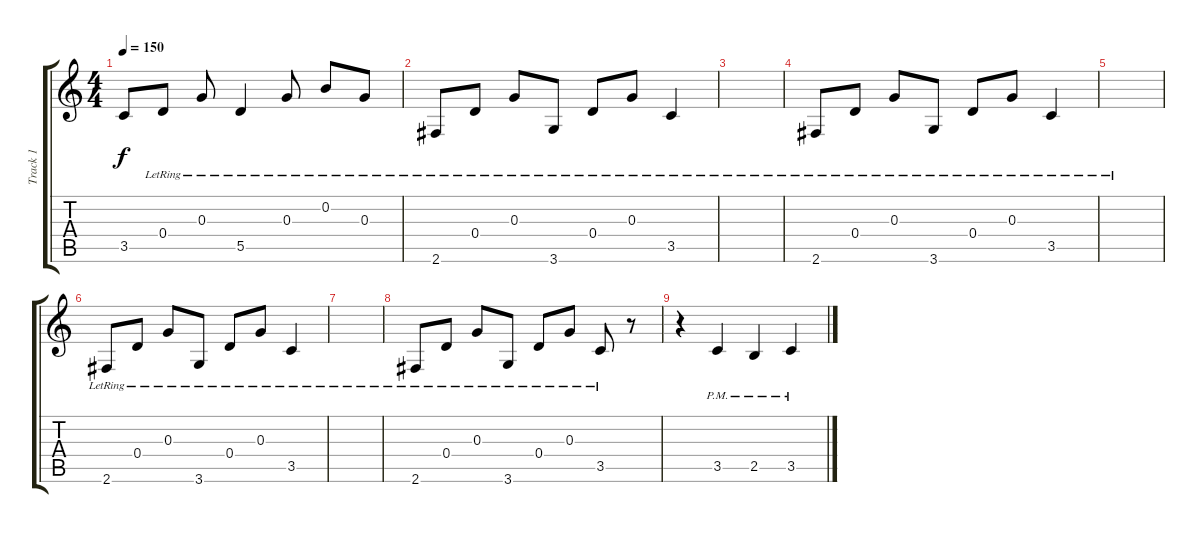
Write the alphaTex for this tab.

\track ("Track 1" "Track 1") {instrument electricguitarclean}
\staff {score tabs}
\tuning (E4 B3 G3 D3 A2 E2) {hide}
\ts (4 4)
\tempo 150
\clef g2
\ks c
3.5{t}.8{dy f} 0.4{lr}.8 0.3{lr}.8 5.5{lr}.4 0.3{lr}.8 0.2{lr}.8 0.3{lr}.8 |
2.6{lr}.8 0.4{lr}.8 0.3{lr}.8 3.6{lr}.8 0.4{lr}.8 0.3{lr}.8 3.5{lr}.4 |
|
2.6{lr}.8 0.4{lr}.8 0.3{lr}.8 3.6{lr}.8 0.4{lr}.8 0.3{lr}.8 3.5{lr}.4 |
|
2.6{lr}.8 0.4{lr}.8 0.3{lr}.8 3.6{lr}.8 0.4{lr}.8 0.3{lr}.8 3.5{lr}.4 |
|
2.6{lr}.8 0.4{lr}.8 0.3{lr}.8 3.6{lr}.8 0.4{lr}.8 0.3{lr}.8 3.5{lr}.8 r.8 |
r.4 3.5{pm}.4 2.5{pm}.4 3.5{pm}.4
